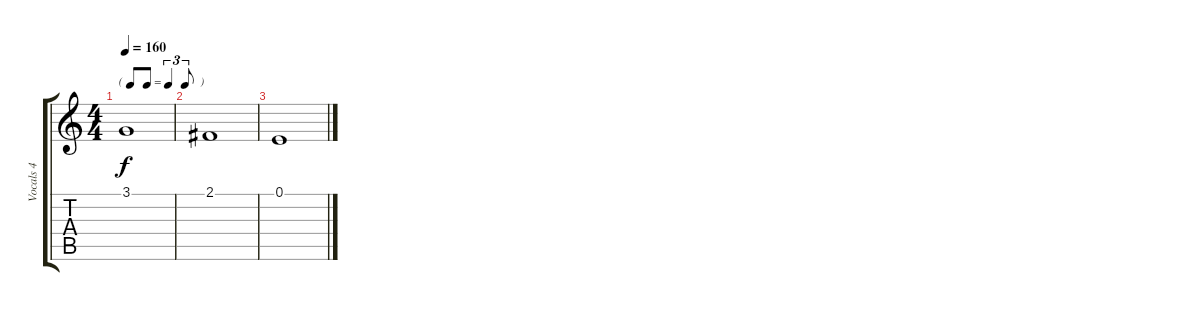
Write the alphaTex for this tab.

\track ("Vocals 4" "Vocals 4") {instrument lead2sawtooth}
\staff {score tabs}
\tuning (E4 B3 G3 D3 A2 E2) {hide}
\ts (4 4)
\tf triplet8th
\tempo 160
\clef g2
\ks c
3.1.1{dy f} |
2.1.1 |
0.1.1
